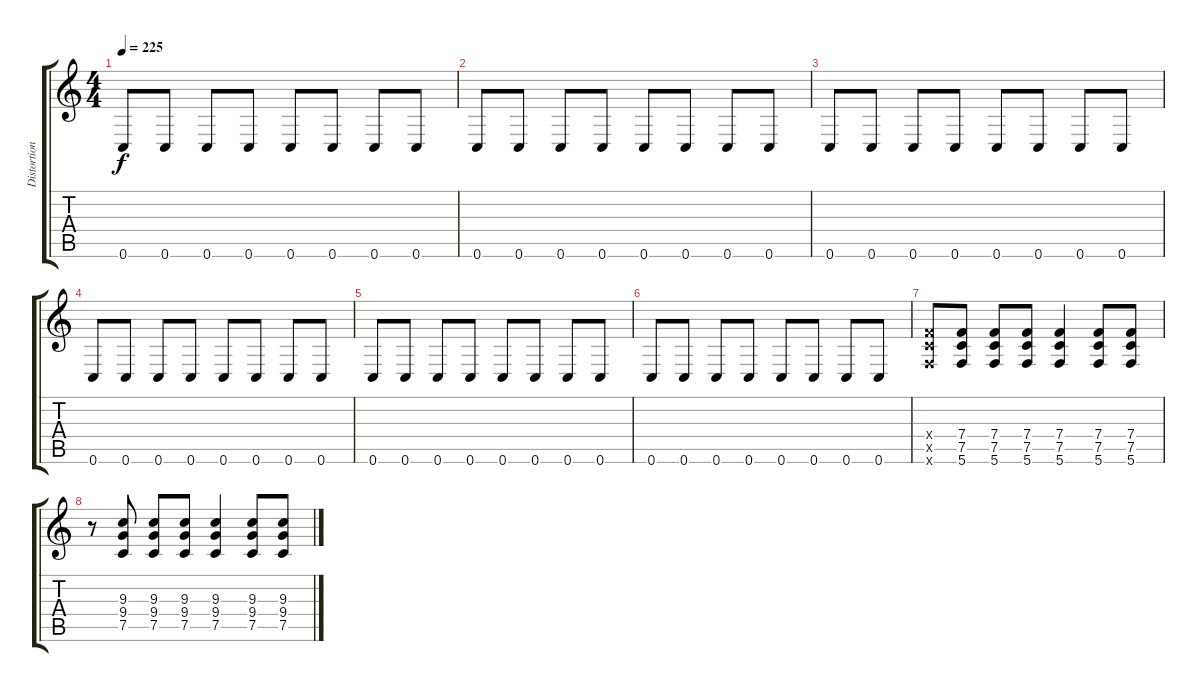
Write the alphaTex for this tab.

\track ("Distortion II" "Distortion") {instrument distortionguitar}
\staff {score tabs}
\tuning (C4 G3 Eb3 Bb2 F2 C2) {hide}
\ts (4 4)
\tempo 225
\clef g2
\ks c
0.6.8{dy f} 0.6.8 0.6.8 0.6.8 0.6.8 0.6.8 0.6.8 0.6.8 |
0.6.8 0.6.8 0.6.8 0.6.8 0.6.8 0.6.8 0.6.8 0.6.8 |
0.6.8 0.6.8 0.6.8 0.6.8 0.6.8 0.6.8 0.6.8 0.6.8 |
0.6.8 0.6.8 0.6.8 0.6.8 0.6.8 0.6.8 0.6.8 0.6.8 |
0.6.8 0.6.8 0.6.8 0.6.8 0.6.8 0.6.8 0.6.8 0.6.8 |
0.6.8 0.6.8 0.6.8 0.6.8 0.6.8 0.6.8 0.6.8 0.6.8 |
(7.4{x} 7.5{x} 5.6{x}).8 (7.4 7.5 5.6).8 (7.4 7.5 5.6).8 (7.4 7.5 5.6).8 (7.4 7.5 5.6).4 (7.4 7.5 5.6).8 (7.4 7.5 5.6).8 |
r.8 (9.3 9.4 7.5).8 (9.3 9.4 7.5).8 (9.3 9.4 7.5).8 (9.3 9.4 7.5).4 (9.3 9.4 7.5).8 (9.3 9.4 7.5).8
